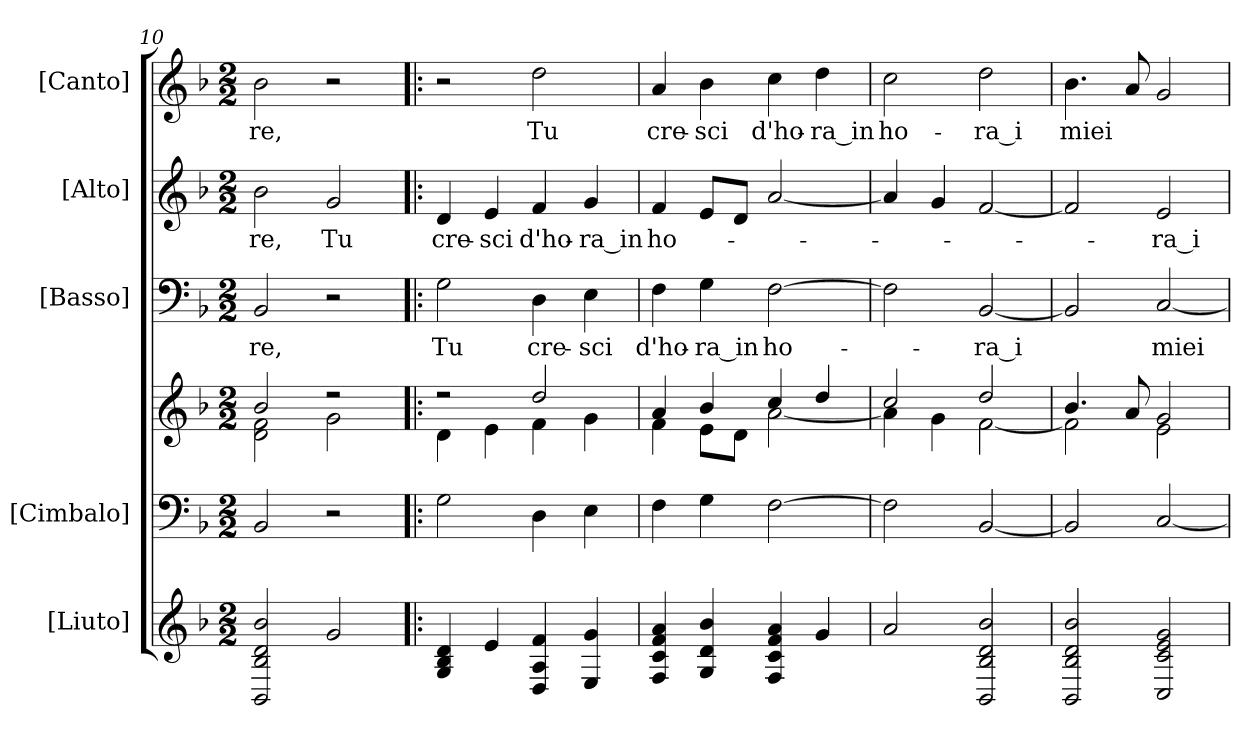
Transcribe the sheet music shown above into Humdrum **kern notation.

**kern	**kern	**kern	**kern	**text	**kern	**text	**kern	**text
*part5	*part4	*part4	*part3	*part3	*part2	*part2	*part1	*part1
*staff6	*staff5	*staff4	*staff3	*staff3	*staff2	*staff2	*staff1	*staff1
*I"[Liuto]	*I"[Cimbalo]	*	*I"[Basso]	*	*I"[Alto]	*	*I"[Canto]	*
*I'Liuto	*	*	*I'B.	*	*I'Alt.	*	*I'Cant.	*
!!LO:PB:g=z
*clefG2	*clefF4	*clefG2	*clefF4	*	*clefG2	*	*clefG2	*
*k[b-]	*k[b-]	*k[b-]	*k[b-]	*	*k[b-]	*	*k[b-]	*
*F:	*F:	*F:	*F:	*	*F:	*	*F:	*
*M2/2	*M2/2	*M2/2	*M2/2	*	*M2/2	*	*M2/2	*
=10	=10	=10	=10	=10	=10	=10	=10	=10
*	*	*^	*	*	*	*	*	*
!	!	!	!	!	!LO:LY:b:color=#000000	!	!	!	!
!	!	!	!	!	!	!	!LO:LY:b:color=#000000	!	!
!	!	!	!	!	!	!	!	!	!LO:LY:b:color=#000000
2BB-i/ 2B-i 2di 2b-i	2BB-i/	2b-i/	2di\ 2fi	2BB-i/	- re,	2b-i\	- re,	2b-i\	- re,
!	!	!	!	!	!	!	!LO:LY:b:color=#000000	!	!
2gi/	2r	2r	2gi\	2r	.	2gi/	Tu	2r	.
=11!|:	=11!|:	=11!|:	=11!|:	=11!|:	=11!|:	=11!|:	=11!|:	=11!|:	=11!|:
!	!	!	!	!	!LO:LY:b:color=#000000	!	!	!	!
!	!	!	!	!	!	!	!LO:LY:b:color=#000000	!	!
4Gi/ 4B-i 4di	2Gi\	2r	4di\	2Gi\	Tu	4di/	cre-	2r	.
!	!	!	!	!	!	!	!LO:LY:b:color=#000000	!	!
4ei/	.	.	4ei\	.	.	4ei/	-sci	.	.
!	!	!	!	!	!LO:LY:b:color=#000000	!	!	!	!
!	!	!	!	!	!	!	!LO:LY:b:color=#000000	!	!
!	!	!	!	!	!	!	!	!	!LO:LY:b:color=#000000
4Di/ 4Ai 4fi	4Di\	2ddi/	4fi\	4Di\	cre-	4fi/	d'ho-	2ddi\	Tu
!	!	!	!	!	!LO:LY:b:color=#000000	!	!	!	!
!	!	!	!	!	!	!	!LO:LY:b:color=#000000	!	!
4Ei/ 4gi	4Ei\	.	4gi\	4Ei\	-sci	4gi/	-ra_in	.	.
=12	=12	=12	=12	=12	=12	=12	=12	=12	=12
!	!	!	!	!	!LO:LY:b:color=#000000	!	!	!	!
!	!	!	!	!	!	!	!LO:LY:b:color=#000000	!	!
!	!	!	!	!	!	!	!	!	!LO:LY:b:color=#000000
4Fi/ 4ci 4fi 4ai	4Fi\	4ai/	4fi\	4Fi\	d'ho-	4fi/	ho-	4ai/	cre-
!	!	!	!	!	!LO:LY:b:color=#000000	!	!	!	!
!	!	!	!	!	!	!	!	!	!LO:LY:b:color=#000000
4Gi/ 4di 4b-i	4Gi\	4b-i/	8ei\L	4Gi\	-ra_in	8ei/L	.	4b-i\	-sci
.	.	.	8di\J	.	.	8di/J	.	.	.
!	!	!	!	!	!LO:LY:b:color=#000000	!	!	!	!
!	!	!	!	!	!	!	!	!	!LO:LY:b:color=#000000
4Fi/ 4ci 4fi 4ai	[>2Fi\	4cci/	[<2ai\	[>2Fi\	ho-	[<2ai/	.	4cci\	d'ho-
!	!	!	!	!	!	!	!	!	!LO:LY:b:color=#000000
4gi/	.	4ddi/	.	.	.	.	.	4ddi\	-ra_in
=13	=13	=13	=13	=13	=13	=13	=13	=13	=13
!	!	!	!	!	!	!	!	!	!LO:LY:b:color=#000000
2ai/	2Fi\]	2cci/	4ai\]	2Fi\]	.	4ai/]	.	2cci\	ho-
.	.	.	4gi\	.	.	4gi/	.	.	.
!	!	!	!	!	!LO:LY:b:color=#000000	!	!	!	!
!	!	!	!	!	!	!	!	!	!LO:LY:b:color=#000000
2BB-i/ 2B-i 2di 2b-i	[<2BB-i/	2ddi/	[<2fi\	[<2BB-i/	-ra_i	[<2fi/	.	2ddi\	-ra_i
=14	=14	=14	=14	=14	=14	=14	=14	=14	=14
!	!	!	!	!	!	!	!	!	!LO:LY:b:color=#000000
2BB-i/ 2B-i 2di 2b-i	2BB-i/]	4.b-i/	2fi\]	2BB-i/]	.	2fi/]	.	4.b-i\	miei
.	.	8ai/	.	.	.	.	.	8ai/	.
!	!	!	!	!	!LO:LY:b:color=#000000	!	!	!	!
!	!	!	!	!	!	!	!LO:LY:b:color=#000000	!	!
2Ci/ 2ci 2ei 2gi	[<2Ci/	2gi/	2ei\	[<2Ci/	miei	2ei/	-ra_i	2gi/	.
*	*	*v	*v	*	*	*	*	*	*
=	=	=	=	=	=	=	=	=
*-	*-	*-	*-	*-	*-	*-	*-	*-
